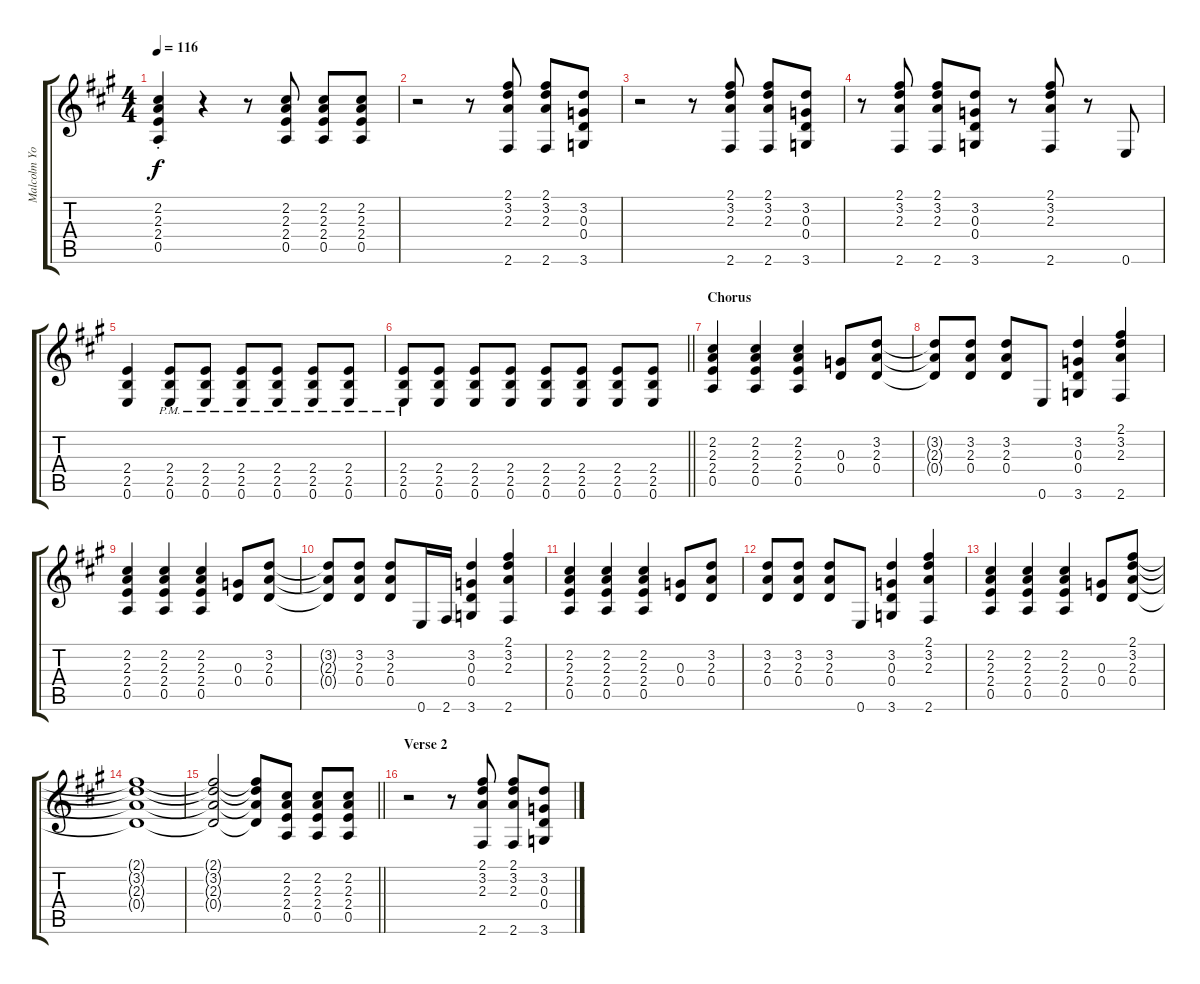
\track ("Malcolm Young" "Malcolm Yo") {instrument distortionguitar}
\staff {score tabs}
\tuning (E4 B3 G3 D3 A2 E2) {hide}
\ts (4 4)
\tempo 116
\clef g2
\ks a
(2.2{st} 2.3{st} 2.4{st} 0.5{st}).4{dy f} r.4 r.8 (2.2 2.3 2.4 0.5).8 (2.2 2.3 2.4 0.5).8 (2.2 2.3 2.4 0.5).8 |
r.2 r.8 (2.1 3.2 2.3 2.6).8 (2.1 3.2 2.3 2.6).8 (3.2 0.3 0.4 3.6).8 |
r.2 r.8 (2.1 3.2 2.3 2.6).8 (2.1 3.2 2.3 2.6).8 (3.2 0.3 0.4 3.6).8 |
r.8 (2.1 3.2 2.3 2.6).8 (2.1 3.2 2.3 2.6).8 (3.2 0.3 0.4 3.6).8 r.8 (2.1 3.2 2.3 2.6).8 r.8 0.6.8 |
(2.4 2.5 0.6).4 (2.4{pm} 2.5{pm} 0.6{pm}).8 (2.4{pm} 2.5{pm} 0.6{pm}).8 (2.4{pm} 2.5{pm} 0.6{pm}).8 (2.4{pm} 2.5{pm} 0.6{pm}).8 (2.4{pm} 2.5{pm} 0.6{pm}).8 (2.4{pm} 2.5{pm} 0.6{pm}).8 |
\barLineRight lightlight
(2.4{pm} 2.5{pm} 0.6{pm}).8 (2.4 2.5 0.6).8 (2.4 2.5 0.6).8 (2.4 2.5 0.6).8 (2.4 2.5 0.6).8 (2.4 2.5 0.6).8 (2.4 2.5 0.6).8 (2.4 2.5 0.6).8 |
\section ("" "Chorus")
(2.2 2.3 2.4 0.5).4 (2.2 2.3 2.4 0.5).4 (2.2 2.3 2.4 0.5).4 (0.3 0.4).8 (3.2 2.3 0.4).8 |
(3.2{t} 2.3{t} 0.4{t}).8 (3.2 2.3 0.4).8 (3.2 2.3 0.4).8 0.6.8 (3.2 0.3 0.4 3.6).4 (2.1 3.2 2.3 2.6).4 |
(2.2 2.3 2.4 0.5).4 (2.2 2.3 2.4 0.5).4 (2.2 2.3 2.4 0.5).4 (0.3 0.4).8 (3.2 2.3 0.4).8 |
(3.2{t} 2.3{t} 0.4{t}).8 (3.2 2.3 0.4).8 (3.2 2.3 0.4).8 0.6.16 2.6.16 (3.2 0.3 0.4 3.6).4 (2.1 3.2 2.3 2.6).4 |
(2.2 2.3 2.4 0.5).4 (2.2 2.3 2.4 0.5).4 (2.2 2.3 2.4 0.5).4 (0.3 0.4).8 (3.2 2.3 0.4).8 |
(3.2 2.3 0.4).8 (3.2 2.3 0.4).8 (3.2 2.3 0.4).8 0.6.8 (3.2 0.3 0.4 3.6).4 (2.1 3.2 2.3 2.6).4 |
(2.2 2.3 2.4 0.5).4 (2.2 2.3 2.4 0.5).4 (2.2 2.3 2.4 0.5).4 (0.3 0.4).8 (2.1 3.2 2.3 0.4).8 |
(2.1{t} 3.2{t} 2.3{t} 0.4{t}).1 |
\barLineRight lightlight
(2.1{t} 3.2{t} 2.3{t} 0.4{t}).2 (2.1{t} 3.2{t} 2.3{t} 0.4{t}).8 (2.2 2.3 2.4 0.5).8 (2.2 2.3 2.4 0.5).8 (2.2 2.3 2.4 0.5).8 |
\section ("" "Verse 2")
r.2 r.8 (2.1 3.2 2.3 2.6).8 (2.1 3.2 2.3 2.6).8 (3.2 0.3 0.4 3.6).8
